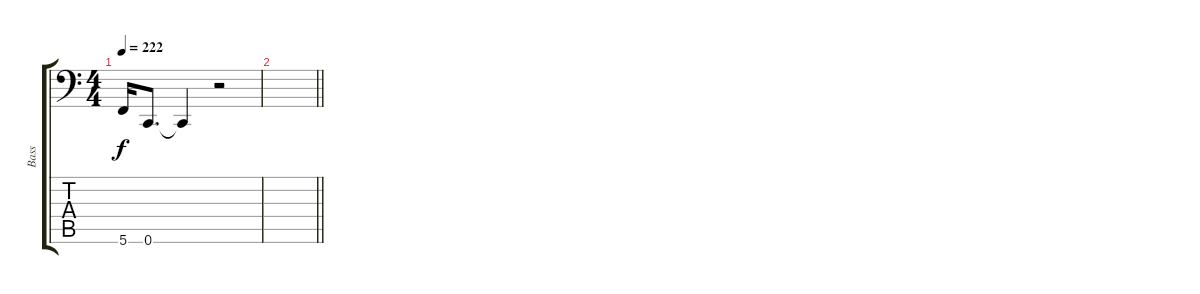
\track ("Bass" "Bass") {instrument electricbasspick}
\staff {score tabs}
\tuning (C3 G2 Eb2 Bb1 F1 C1) {hide}
\ts (4 4)
\tempo 222
\clef f4
\ks c
5.6{t}.16{dy f} 0.6.8{d} 0.6{t}.4 r.2 |
\barLineRight lightlight
